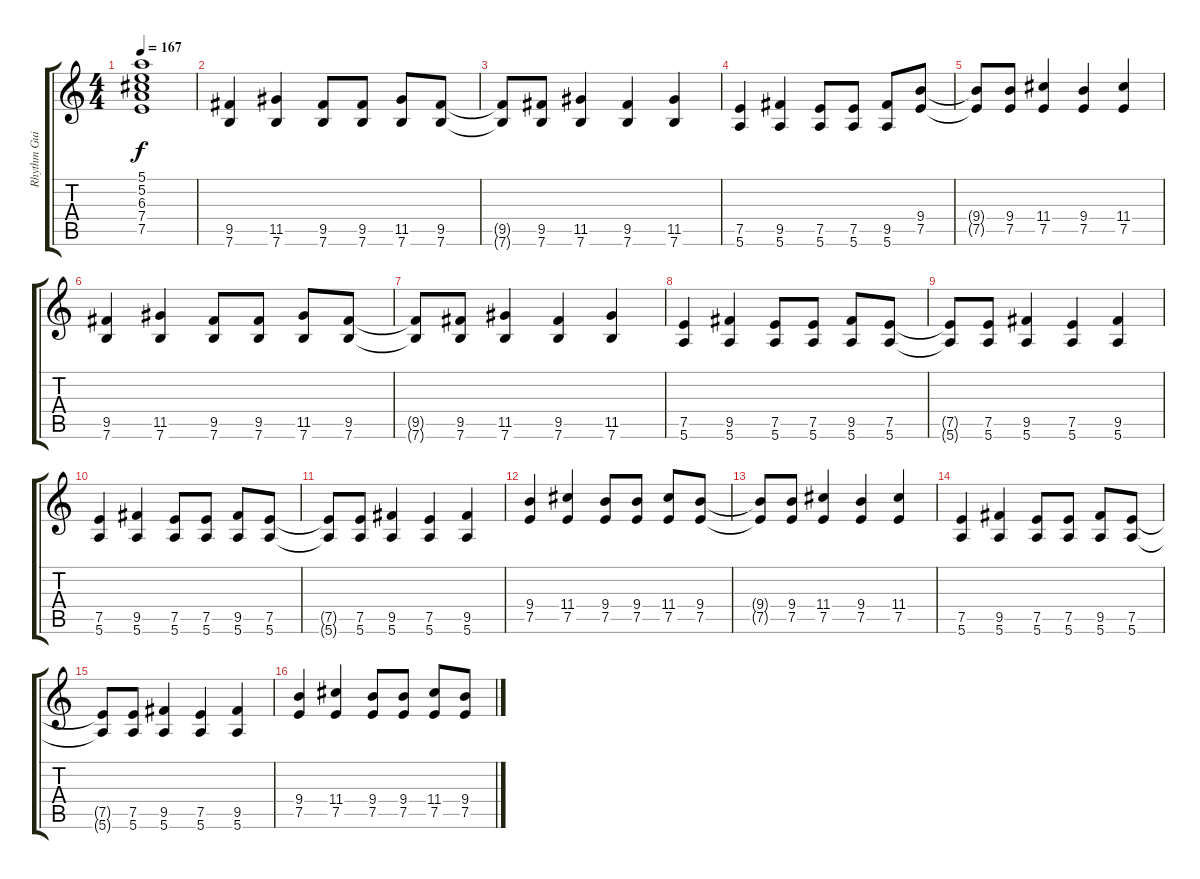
\track ("Rhythm Guitar 1" "Rhythm Gui") {instrument overdrivenguitar}
\staff {score tabs}
\tuning (E4 B3 G3 D3 A2 E2) {hide}
\ts (4 4)
\tempo 167
\clef g2
\ks c
(5.1{t} 5.2{t} 6.3{t} 7.4{t} 7.5{t}).1{dy f} |
(9.5 7.6).4 (11.5 7.6).4 (9.5 7.6).8 (9.5 7.6).8 (11.5 7.6).8 (9.5 7.6).8 |
(9.5{t} 7.6{t}).8 (9.5 7.6).8 (11.5 7.6).4 (9.5 7.6).4 (11.5 7.6).4 |
(7.5 5.6).4 (9.5 5.6).4 (7.5 5.6).8 (7.5 5.6).8 (9.5 5.6).8 (9.4 7.5).8 |
(9.4{t} 7.5{t}).8 (9.4 7.5).8 (11.4 7.5).4 (9.4 7.5).4 (11.4 7.5).4 |
(9.5 7.6).4 (11.5 7.6).4 (9.5 7.6).8 (9.5 7.6).8 (11.5 7.6).8 (9.5 7.6).8 |
(9.5{t} 7.6{t}).8 (9.5 7.6).8 (11.5 7.6).4 (9.5 7.6).4 (11.5 7.6).4 |
(7.5 5.6).4 (9.5 5.6).4 (7.5 5.6).8 (7.5 5.6).8 (9.5 5.6).8 (7.5 5.6).8 |
(7.5{t} 5.6{t}).8 (7.5 5.6).8 (9.5 5.6).4 (7.5 5.6).4 (9.5 5.6).4 |
(7.5 5.6).4 (9.5 5.6).4 (7.5 5.6).8 (7.5 5.6).8 (9.5 5.6).8 (7.5 5.6).8 |
(7.5{t} 5.6{t}).8 (7.5 5.6).8 (9.5 5.6).4 (7.5 5.6).4 (9.5 5.6).4 |
(9.4 7.5).4 (11.4 7.5).4 (9.4 7.5).8 (9.4 7.5).8 (11.4 7.5).8 (9.4 7.5).8 |
(9.4{t} 7.5{t}).8 (9.4 7.5).8 (11.4 7.5).4 (9.4 7.5).4 (11.4 7.5).4 |
(7.5 5.6).4 (9.5 5.6).4 (7.5 5.6).8 (7.5 5.6).8 (9.5 5.6).8 (7.5 5.6).8 |
(7.5{t} 5.6{t}).8 (7.5 5.6).8 (9.5 5.6).4 (7.5 5.6).4 (9.5 5.6).4 |
(9.4 7.5).4 (11.4 7.5).4 (9.4 7.5).8 (9.4 7.5).8 (11.4 7.5).8 (9.4 7.5).8
